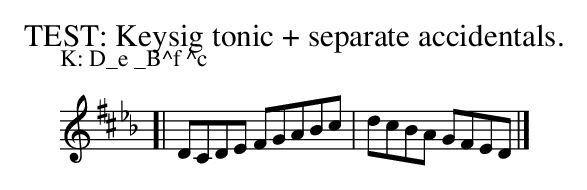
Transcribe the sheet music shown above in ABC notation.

X:1
T: TEST: Keysig tonic + separate accidentals.
P: K: D_e _B^f ^c % zengule
K: D_e _B^f ^c % zengule
[| DCDE FGABc | dcBA GFED  |]
